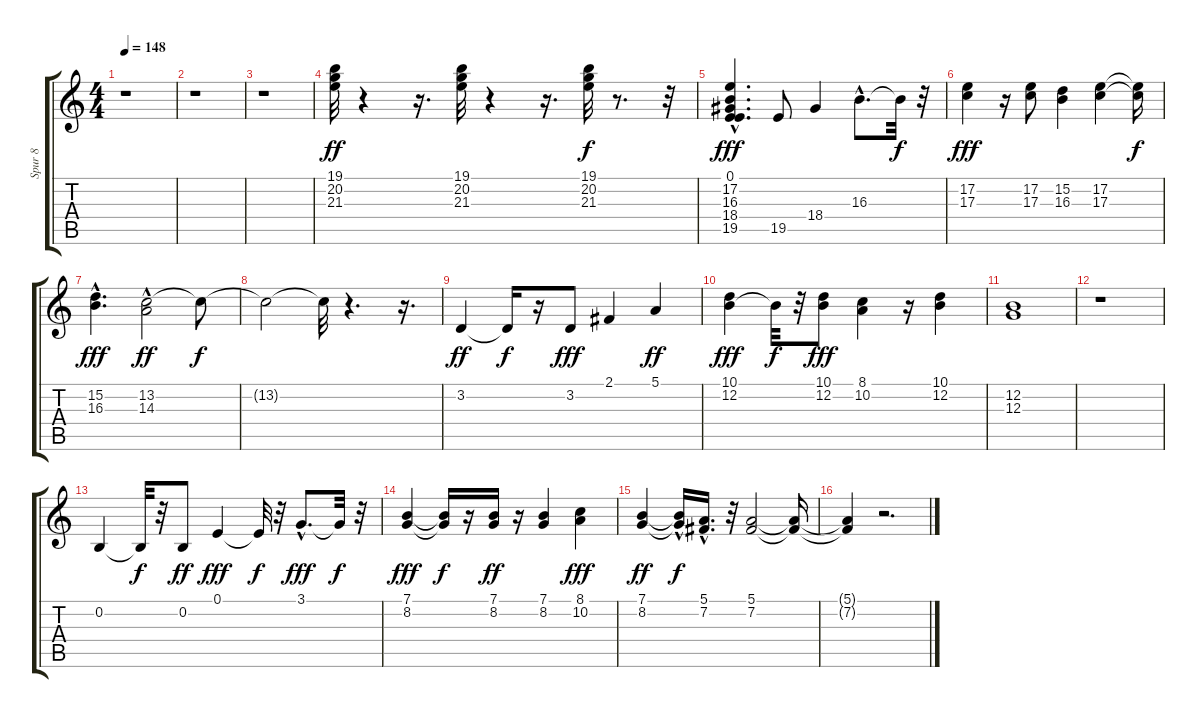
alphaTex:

\track ("Spur 8" "Spur 8") {instrument stringensemble1}
\staff {score tabs}
\tuning (E4 B3 G3 D3 A2 E2) {hide}
\ts (4 4)
\tempo 148
\clef g2
\ks c
r.1{dy f} |
r.1 |
r.1 |
(19.1 20.2 21.3).32{dy ff} r.4 r.16{d} (19.1 20.2 21.3).32 r.4 r.16{d} (19.1 20.2 21.3).32{dy f} r.8{d} r.32 |
(0.1 17.2{hac} 16.3{hac} 18.4{hac} 19.5).4{d dy fff} 19.5.8 18.4.4 16.3{hac}.8{d} 16.3{t}.32{dy f} r.32 |
(17.2 17.3).4{dy fff} r.16 (17.2 17.3).8 (15.2 16.3).4 (17.2 17.3).4 (17.2{t} 17.3{t}).16{dy f} |
(15.2{hac} 16.3{hac}).4{d dy fff} (13.2 14.3{hac}).2{dy ff} 13.2{t}.8{dy f} |
13.2{t}.2 13.2{t}.32 r.4{d} r.16{d} |
3.2.4{dy ff} 3.2{t}.16{dy f} r.16 3.2.8{dy fff} 2.1.4 5.1.4{dy ff} |
(10.1 12.2).4{dy fff} 12.2{t}.32{dy f} r.32 (10.1 12.2).8{dy fff} (8.1 10.2).4 r.16 (10.1 12.2).4 |
(12.2 12.3).1 |
r.1 |
0.2.4 0.2{t}.32{dy f} r.32 0.2.8{dy ff} 0.1.4{dy fff} 0.1{t}.32{dy f} r.32 3.1{hac}.8{d dy fff} 3.1{t}.32{dy f} r.32 |
(7.1 8.2).4{dy fff} (7.1{t} 8.2{t}).16{dy f} r.16 (7.1 8.2).16{dy ff} r.16 (7.1 8.2).4 (8.1 10.2).4{dy fff} |
(7.1 8.2).4{dy ff} (7.1{hac t} 8.2{hac t}).16{dy f} (5.1 7.2{hac}).16{d} r.32 (5.1 7.2).2 (5.1{t} 7.2{t}).16 |
(5.1{t} 7.2{t}).4 r.2{d}
